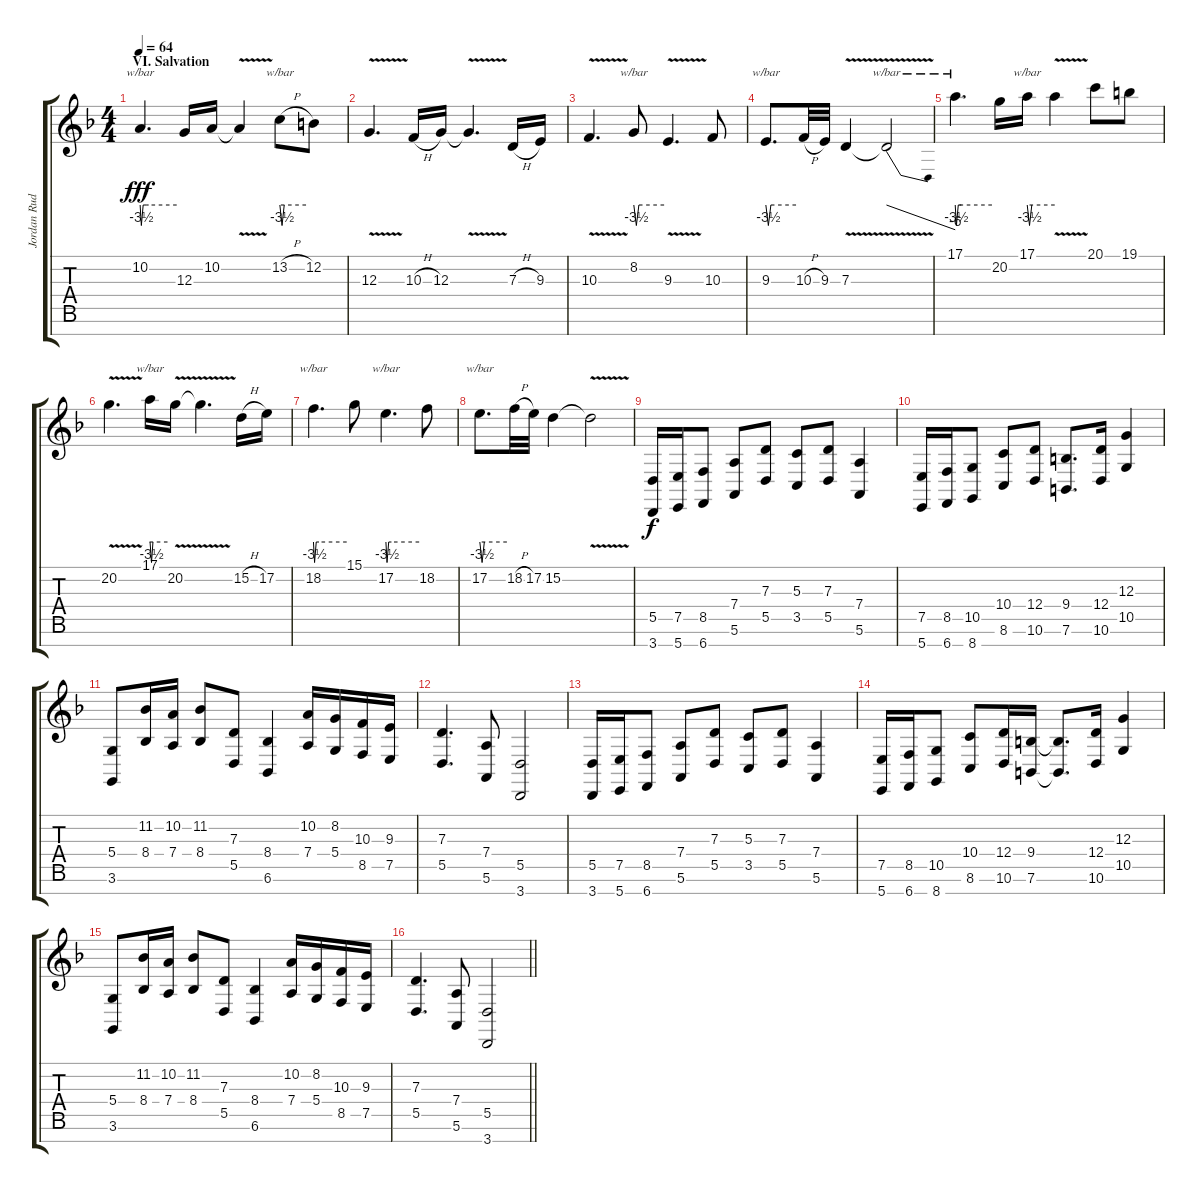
\track ("Jordan Rudess - Keyboard" "Jordan Rud") {instrument lead2sawtooth}
\staff {score tabs}
\tuning (E4 B3 G3 D3 A2 E2 B1) {hide}
\ts (4 4)
\section ("" "VI. Salvation")
\tempo 64
\clef g2
\ks dminor
10.2.4{d tbe (custom default 0 0 2 -14 5 0 10 0 14 0 60 0) dy fff} 12.3.16 10.2.16 10.2{v t}.4 13.2{h}.8{tbe (custom default 0 0 5 -14 10 0 60 0)} 12.2.8 |
12.3{v}.4{d} 10.3{h}.16 12.3.16 12.3{v t}.4{d} 7.3{h}.16 9.3.16 |
10.3{v}.4{d} 8.2.8{tbe (custom default 0 0 5 -14 10 0 60 0)} 9.3{v}.4{d} 10.3.8 |
9.3.8{d tbe (custom default 0 0 5 -14 10 0 60 0)} 10.3{h}.32 9.3.32 7.3{v}.4 7.3{t}.2{tbe (dive default 0 0 60 -24)} |
17.1.4{d tbe (custom default 0 0 2 -14 5 0 10 0 60 0)} 20.2.16 17.1.16{tbe (custom default 0 0 5 -14 10 0 60 0)} 17.1{v t}.4 20.1.8 19.1.8 |
20.2{v}.4{d} 17.1.16{tbe (custom default 0 0 5 -14 10 0 60 0)} 20.2{v}.16 20.2{t}.4{d} 15.2{h}.16 17.2.16 |
18.2.4{d tbe (custom default 0 0 2 -14 5 0 10 0 60 0)} 15.1.8 17.2.4{d tbe (custom default 0 0 2 -14 5 0 10 0 60 0)} 18.2.8 |
17.2.8{d tbe (custom default 0 0 5 -14 10 0 60 0)} 18.2{h}.32 17.2.32 15.2.4 15.2{v t}.2 |
(5.5 3.7).16{dy f instrument brasssection} (7.5 5.7).16 (8.5 6.7).8 (7.4 5.6).8 (7.3 5.5).8 (5.3 3.5).8 (7.3 5.5).8 (7.4 5.6).4 |
(7.5 5.7).16 (8.5 6.7).16 (10.5 8.7).8 (10.4 8.6).8 (12.4 10.6).8 (9.4 7.6).8{d} (12.4 10.6).16 (12.3 10.5).4 |
(5.4 3.6).8 (11.2 8.4).16 (10.2 7.4).16 (11.2 8.4).8 (7.3 5.5).8 (8.4 6.6).4 (10.2 7.4).16 (8.2 5.4).16 (10.3 8.5).16 (9.3 7.5).16 |
(7.3 5.5).4{d} (7.4 5.6).8 (5.5 3.7).2 |
(5.5 3.7).16 (7.5 5.7).16 (8.5 6.7).8 (7.4 5.6).8 (7.3 5.5).8 (5.3 3.5).8 (7.3 5.5).8 (7.4 5.6).4 |
(7.5 5.7).16 (8.5 6.7).16 (10.5 8.7).8 (10.4 8.6).8 (12.4 10.6).16 (9.4 7.6).16 (9.4{t} 7.6{t}).8{d} (12.4 10.6).16 (12.3 10.5).4 |
(5.4 3.6).8 (11.2 8.4).16 (10.2 7.4).16 (11.2 8.4).8 (7.3 5.5).8 (8.4 6.6).4 (10.2 7.4).16 (8.2 5.4).16 (10.3 8.5).16 (9.3 7.5).16 |
\barLineRight lightlight
(7.3 5.5).4{d} (7.4 5.6).8 (5.5 3.7).2
